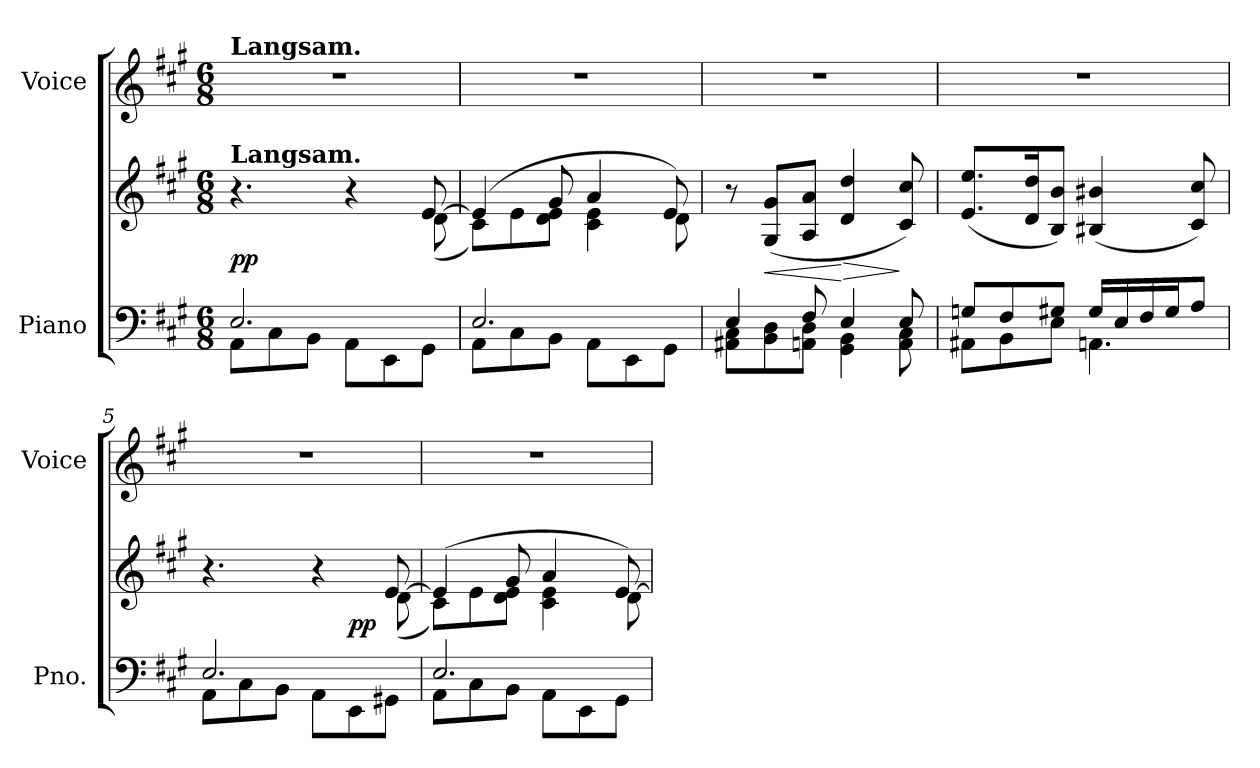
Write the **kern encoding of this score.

**kern	**kern	**dynam	**kern
*part2	*part2	*part2	*part1
*staff3	*staff2	*staff2/3	*staff1
*I"Piano	*	*	*I"Voice
*I'Pno.	*	*	*I'Voice
!!LO:PB:g=z
*clefF4	*clefG2	*	*clefG2
*k[f#c#g#]	*k[f#c#g#]	*	*k[f#c#g#]
*A:	*A:	*	*A:
*M6/8	*M6/8	*	*M6/8
*MM60	*MM60	*	*MM60
=1	=1	=1	=1
*^	*^	*	*
!	!	!	!	!	!LO:TX:a:B:t=Langsam.
!	!	!LO:TX:a:B:t=Langsam.	!	!	!
!	!	!	!	!	!LO:N:vis=1
2.Ei/	8AAi\L	4.r	2ryy	pp	2.r
.	8C#i\	.	.	.	.
.	8BBi\J	.	.	.	.
.	8AAi\L	4r	.	.	.
.	8EEi\	.	8ryy	.	.
.	8GG#i\J	[>8ei/	(8di\	.	.
=2	=2	=2	=2	=2	=2
!	!	!	!	!	!LO:N:vis=1
2.Ei/	8AAi\L	(4ei/]	8c#i\L)	.	2.r
.	8C#i\	.	8ei\	.	.
.	8BBi\J	8g#i/	8di\ 8eiJ	.	.
.	8AAi\L	4ai/	4c#i\ 4ei	.	.
.	8EEi\	.	.	.	.
.	8GG#i\J	8ei/)	8di\	.	.
=3	=3	=3	=3	=3	=3
!	!	!	!	!	!LO:N:vis=1
*	*	*v	*v	*	*
4Ei/	8AA#Xi\ 8C#iL	8r	.	2.r
!	!	!	!LO:HP:b	!
.	8BBi\ 8Di	(8G#i/ 8g#iL	<	.
8F#i/	8AAni\ 8DiJ	8Ai/ 8aiJ	.	.
!	!	!	!LO:HP:n=1:b	!
4Ei/	4GG#i\ 4BBi	4di/ 4ddi	[ >	.
8Ei/	8AAi\ 8C#i	8c#i/ 8cc#i)	]	.
=4	=4	=4	=4	=4
!	!	!	!	!LO:N:vis=1
8Gni/L	8AA#Xi\L	(8.ei/ 8.eeiL	.	2.r
8F#i/	8BBi\	.	.	.
.	.	16di/ 16ddik	.	.
8G#Xi/J	8Ei\J	8Bi/ 8biJ)	.	.
16G#i/LL	4.AAni\	(4B#Xi/ 4b#Xi	.	.
16Ei/	.	.	.	.
16F#i/	.	.	.	.
16G#i/J	.	.	.	.
8Ai/J	.	8c#i/ 8cc#i)	.	.
=5	=5	=5	=5	=5
*	*	*^	*	*
!	!	!	!	!	!LO:N:vis=1
2.Ei/	8AAi\L	4.r	2ryy	.	2.r
.	8C#i\	.	.	.	.
.	8BBi\J	.	.	.	.
.	8AAi\L	4r	.	.	.
.	8EEi\	.	8ryy	pp	.
.	8GG#Xi\J	[>8ei/	(8di\	.	.
=6	=6	=6	=6	=6	=6
!	!	!	!	!	!LO:N:vis=1
2.Ei/	8AAi\L	(4ei/]	8c#i\L)	.	2.r
.	8C#i\	.	8ei\	.	.
.	8BBi\J	8g#i/	8di\ 8eiJ	.	.
.	8AAi\L	4ai/	4c#i\ 4ei	.	.
.	8EEi\	.	.	.	.
.	8GG#i\J	[>8ei/)	8di\	.	.
*v	*v	*	*	*	*
*	*v	*v	*	*
=	=	=	=
*-	*-	*-	*-
